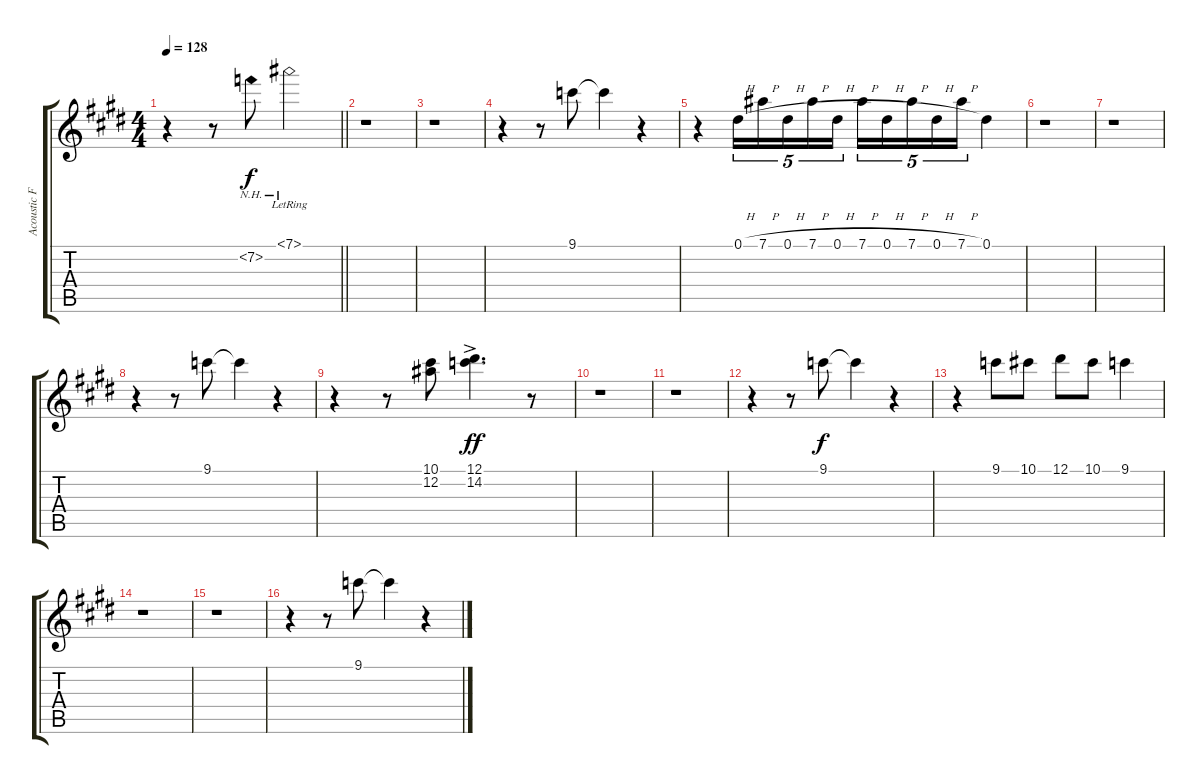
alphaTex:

\track ("Acoustic Fills" "Acoustic F") {instrument acousticguitarsteel}
\staff {score tabs}
\tuning (Eb4 Bb3 Gb3 Db3 Ab2 Eb2) {hide}
\ts (4 4)
\tempo 128
\clef g2
\barLineRight lightlight
\ks c#minor
r.4{dy f} r.8 7.2{nh}.8 7.1{nh lr}.2 |
\ks e
r.1 |
\ks c#minor
r.1 |
r.4 r.8 9.1.8 9.1{t}.4 r.4 |
r.4 0.1{h}.16{tu (5 4)} 7.1{h}.16{tu (5 4)} 0.1{h}.16{tu (5 4)} 7.1{h}.16{tu (5 4)} 0.1{h}.16{tu (5 4)} 7.1{h}.16{tu (5 4)} 0.1{h}.16{tu (5 4)} 7.1{h}.16{tu (5 4)} 0.1{h}.16{tu (5 4)} 7.1{h}.16{tu (5 4)} 0.1.4 |
\ks e
r.1 |
\ks c#minor
r.1 |
r.4 r.8 9.1.8 9.1{t}.4 r.4 |
r.4 r.8 (10.1 12.2).8 (12.1{ac} 14.2{ac}).4{d dy ff} r.8 |
\ks e
r.1 |
\ks c#minor
r.1 |
r.4 r.8 9.1.8{dy f} 9.1{t}.4 r.4 |
r.4 9.1.8 10.1.8 12.1.8 10.1.8 9.1.4 |
\ks e
r.1 |
\ks c#minor
r.1 |
r.4 r.8 9.1.8 9.1{t}.4 r.4
